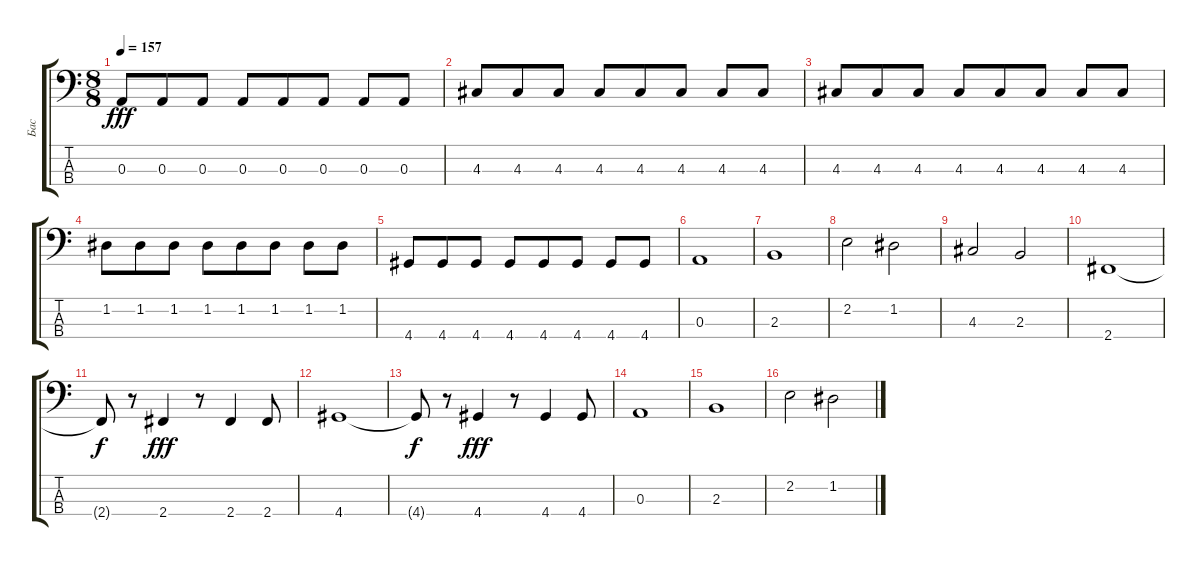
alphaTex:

\track ("Бас" "Бас") {instrument fretlessbass}
\staff {score tabs}
\tuning (G2 D2 A1 E1) {hide}
\ts (8 8)
\tempo 157
\clef f4
\ks c
0.3.8{dy fff} 0.3.8 0.3.8 0.3.8 0.3.8 0.3.8 0.3.8 0.3.8 |
4.3.8 4.3.8 4.3.8 4.3.8 4.3.8 4.3.8 4.3.8 4.3.8 |
4.3.8 4.3.8 4.3.8 4.3.8 4.3.8 4.3.8 4.3.8 4.3.8 |
1.2.8 1.2.8 1.2.8 1.2.8 1.2.8 1.2.8 1.2.8 1.2.8 |
4.4.8 4.4.8 4.4.8 4.4.8 4.4.8 4.4.8 4.4.8 4.4.8 |
0.3.1 |
2.3.1 |
2.2.2 1.2.2 |
4.3.2 2.3.2 |
2.4.1 |
2.4{t}.8{dy f} r.8 2.4.4{dy fff} r.8 2.4.4 2.4.8 |
4.4.1 |
4.4{t}.8{dy f} r.8 4.4.4{dy fff} r.8 4.4.4 4.4.8 |
0.3.1 |
2.3.1 |
2.2.2 1.2.2
